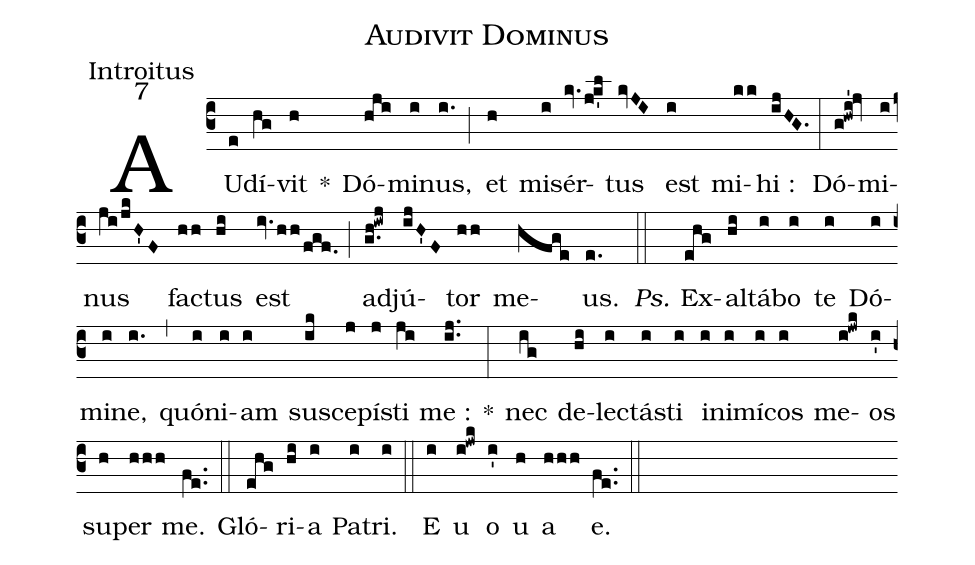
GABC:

name:Audivit Dominus;
office-part:Introitus;
mode:7;
%%
(c3) AU(e)dí(hg)vit(h) *() Dó(hji)mi(i)nus,(i.) (;) et(h) mi(i)sér(kv.jk'l)tus(kvJI) est(i) mi(kk)hi :(ijHG.) (:) Dó(g!hwi'!jv)mi(i)nus(ji/jkH'F) fa(hh)ctus(hi) est(iv.hh/fgf.) (;) ad(g.h!iwj)jú(ijH'F)tor(hh) me(hfge)us.(e.) (::) <i>Ps.</i> Ex(ehg)al(hi)tá(i)bo(i) te(i) Dó(i)mi(i)ne,(i.) (,) quó(i)ni(i)am(i) sus(ik)ce(j)pí(j)sti(ji) me :(ij..) *(:) nec(ig) de(hi)le(i)ctá(i)sti(i) in(i)i(i)mí(i)cos(i) me(i!jwk)os(i') su(h)per(hhh) me.(fe..) (::) Gló(ehg)ri(hi)a(i) Pa(i)tri.(i) (::) <eu>E(i) u(i!jwk) o(i') u(h) a(hhh) e.</eu>(fe..) (::)
